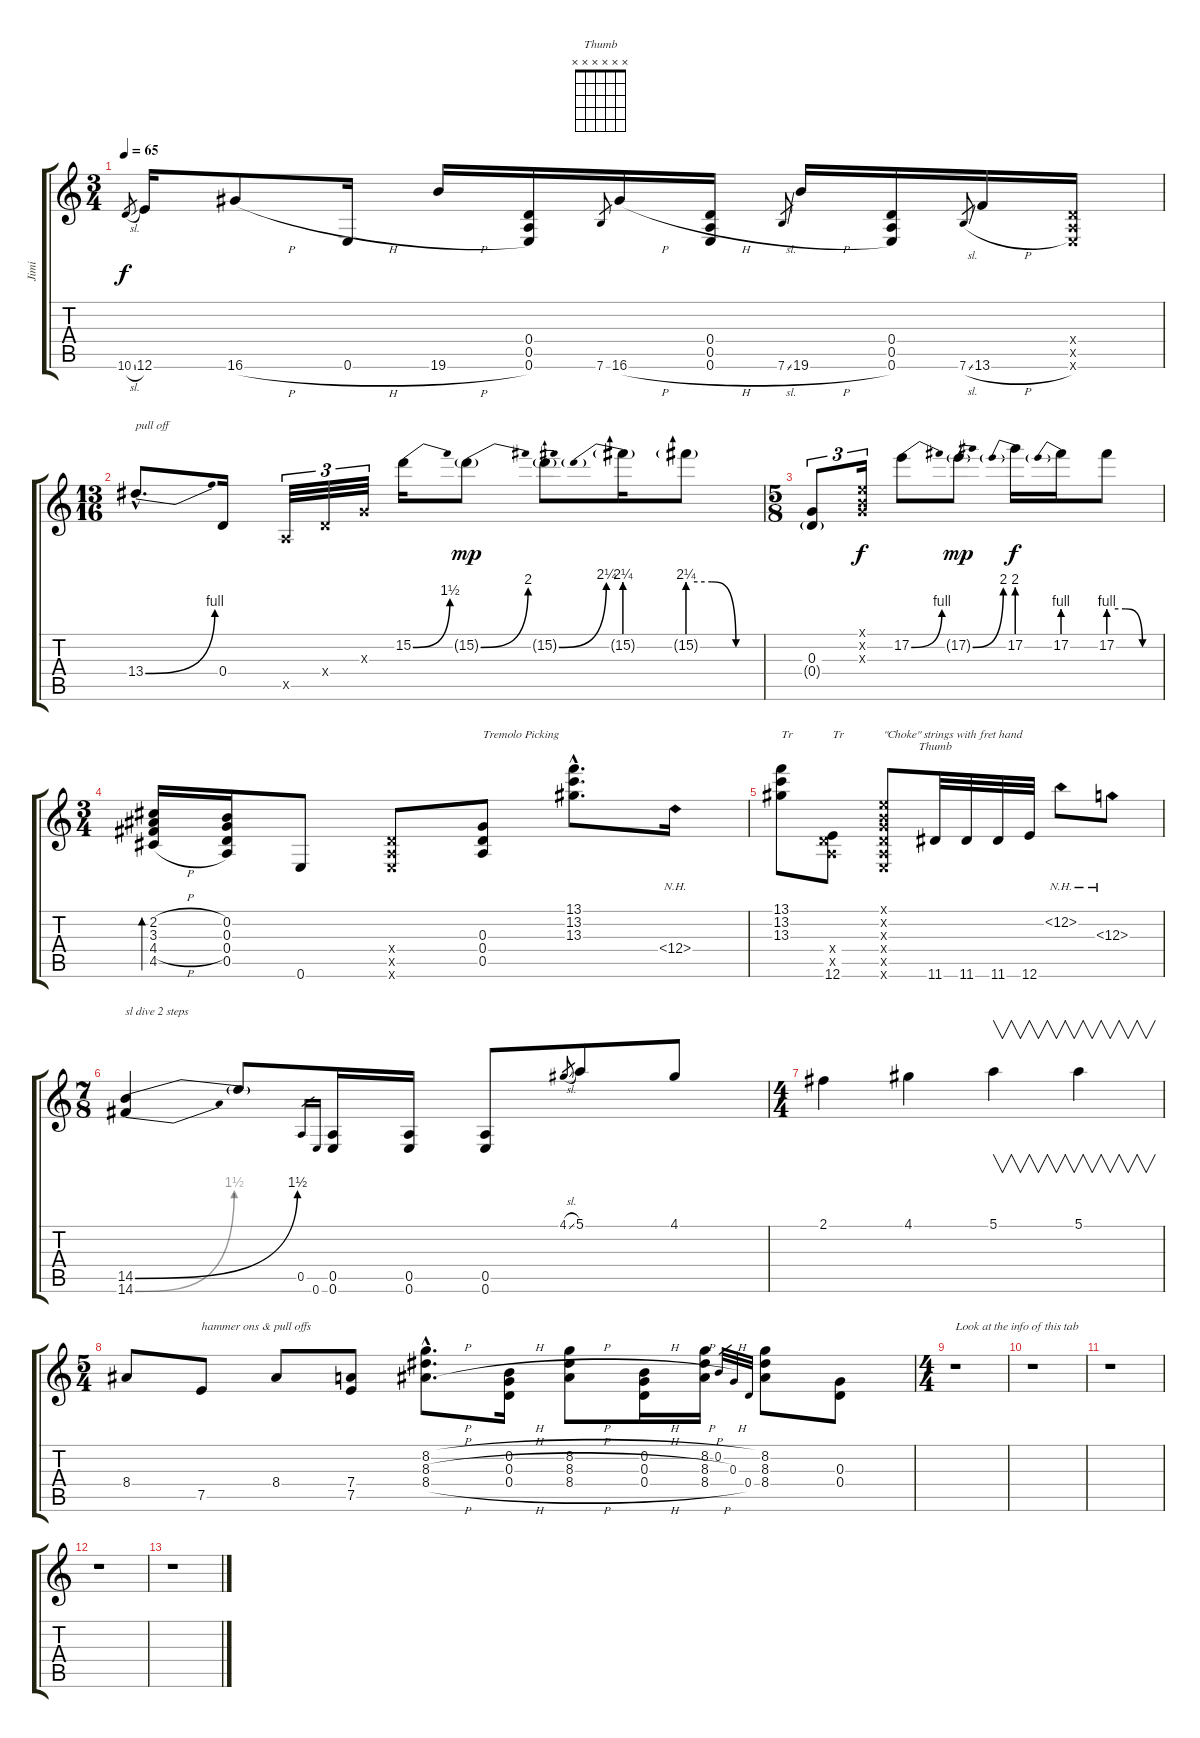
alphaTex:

\track ("Jimi" "Jimi") {instrument overdrivenguitar}
\staff {score tabs}
\tuning (E4 B3 G3 D3 A2 E2) {hide}
\chord ("Thumb" x x x x x x) {firstfret 0}
\ts (3 4)
\tempo 65
\clef g2
\ks c
10.6{sl}.8{gr dy f} 12.6.16 16.6{h}.8 0.6{h}.16 19.6{h}.16 (0.4 0.5 0.6).16 7.6.8{gr} 16.6{h}.16 (0.4 0.5 0.6{h}).16 7.6{sl}.8{gr} 19.6{h}.16 (0.4 0.5 0.6).16 7.6{sl}.8{gr} 13.6{h}.16 (0.4{x} 0.5{x} 0.6{x}).16 |
\ts (13 16)
13.4{be (bend 0 0 60 4) hac}.8{d txt "pull off"} 0.4.16 0.5{x}.32{tu (3 2)} 0.4{x}.32{tu (3 2)} 0.3{x}.32{tu (3 2)} 15.2{be (bend 0 0 60 6)}.16 15.2{be (bend 0 0 60 8) g}.8{dy mp} 15.2{be (bend 0 0 60 9) g}.8 15.2{be (prebend 0 9 60 9) g}.16 15.2{be (custom 0 9 20 9 40 0 60 0) g}.8 |
\ts (5 8)
(0.3 0.4{g}).8{tu (3 2)} (0.1{x} 0.2{x} 0.3{x}).16{tu (3 2) dy f} 17.2{be (bend 0 0 60 4)}.8 17.2{be (bend 0 0 60 8) g}.8{dy mp} 17.2{be (prebend 0 8 60 8)}.16{dy f} 17.2{be (prebend 0 4 60 4)}.16 17.2{be (custom 0 4 20 4 40 0 60 0)}.8 |
\ts (3 4)
(2.2{h} 3.3{h} 4.4{h} 4.5{h}).16{bd 120} (0.2 0.3 0.4 0.5).16 0.6.8 (0.4{x} 0.5{x} 0.6{x}).8 (0.3 0.4 0.5).8{txt "Tremolo Picking"} (13.1{hac} 13.2{hac} 13.3{hac}).8{d} 12.4{nh}.16 |
(13.1 13.2 13.3).8{txt "Tr"} (0.4{x} 0.5{x} 12.6).8{txt "Tr"} (0.1{x} 0.2{x} 0.3{x} 0.4{x} 0.5{x} 0.6{x}).8{txt "\"Choke\" strings with fret hand"} 11.6.32{ch "Thumb"} 11.6.32 11.6.32 12.6.32 12.2{nh}.8 12.3{nh}.8 |
\ts (7 8)
(14.5{be (bend 0 0 60 6)} 14.6{be (bend 0 0 60 6)}).4{txt "sl dive 2 steps"} 14.5{t}.8 0.5.16{gr} 0.6.16{gr} (0.5 0.6).16 (0.5 0.6).16 (0.5 0.6).8 4.1{sl}.8{gr} 5.1.8 4.1.8 |
\ts (4 4)
2.1.4 4.1.4 5.1.4{v} 5.1.4{v} |
\ts (5 4)
8.4.8 7.5.8{txt "hammer ons & pull offs"} 8.4.8 (7.4 7.5).8 (8.2{h hac} 8.3{h hac} 8.4{h hac}).8{d} (0.2{h} 0.3{h} 0.4{h}).16 (8.2{h} 8.3{h} 8.4{h}).8 (0.2{h} 0.3{h} 0.4{h}).16 (8.2{h} 8.3{h} 8.4{h}).16 0.2{h}.32{gr} 0.3.32{gr} 0.4.32{gr} (8.2 8.3 8.4).8 (0.3 0.4).8 |
\ts (4 4)
r.1{txt "Look at the info of this tab"} |
r.1 |
r.1 |
r.1 |
r.1
